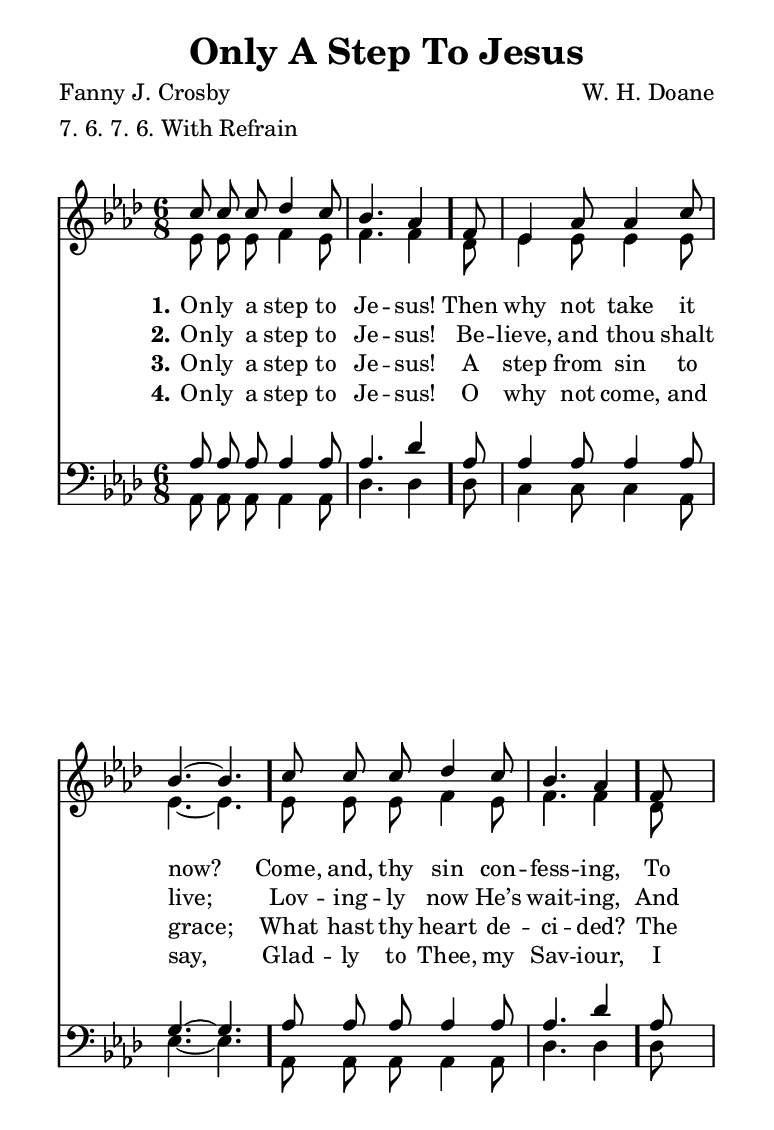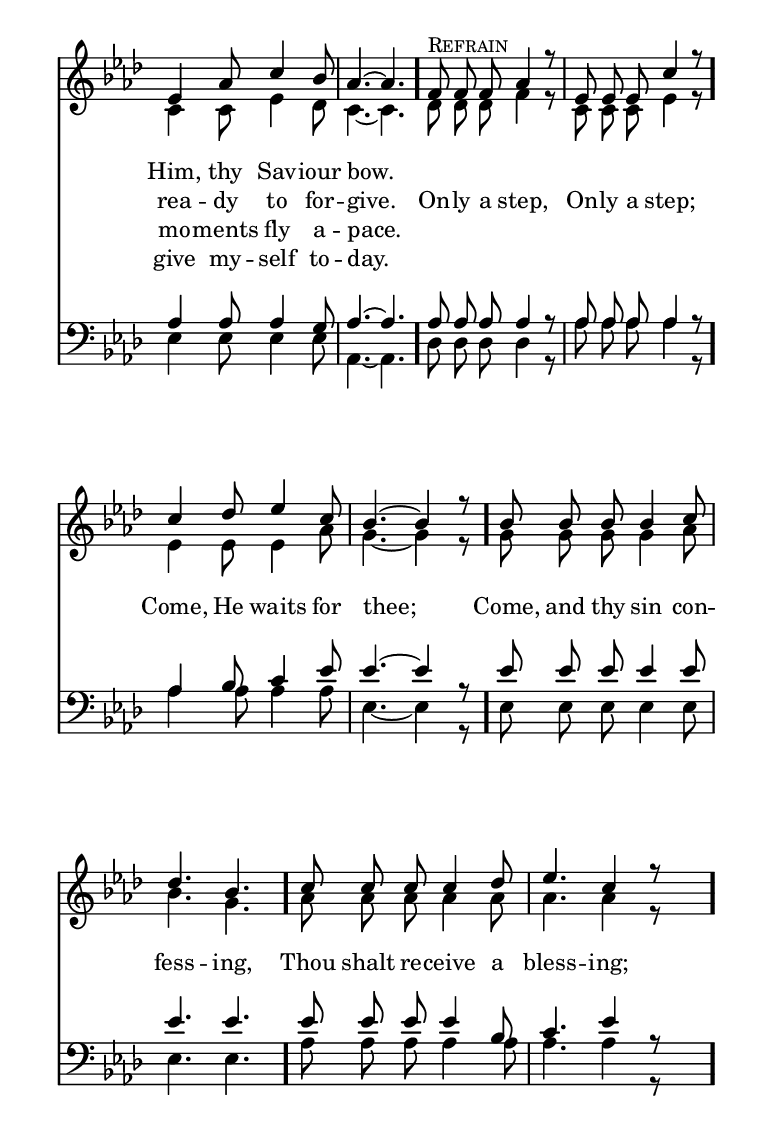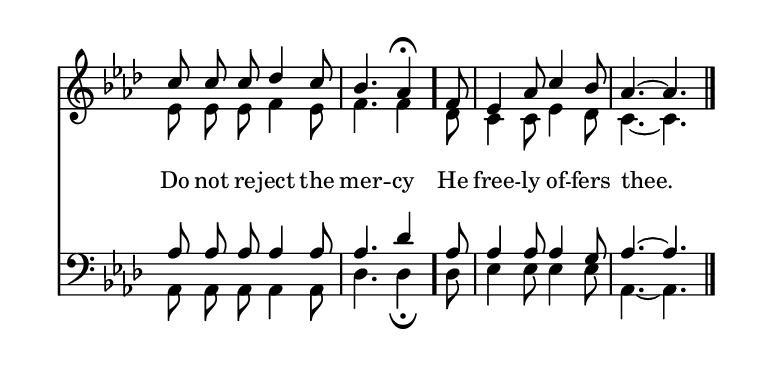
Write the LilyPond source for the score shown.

\include "common/global.ily"
\paper {
  \include "common/paper.ily"
}

\header{
  hymnnumber = "113"
  title = "Only A Step To Jesus"
  tunename = ""
  meter = "7. 6. 7. 6. With Refrain"
  poet = "Fanny J. Crosby"
  composer = "W. H. Doane"
  %copyright = ""
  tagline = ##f
}

% for fermata in MIDI
ta = { \tempo 4=80 }
tb = { \tempo 4=40 }

patternAA = { \ta c8 c8 c8 c4 c8 | c4. c4 }
patternAB = { \ta c8 c8 c8 c4 c8 | c4. c4. }
patternAC = { \ta c8 c8 c8 c4 c8 | c4. c4 }
patternAD = { \ta c8 c8 c8 c4 c8 | c4. \tb c4 }

patternBA = { \ta c8 | c4 c8 c4 c8 | c4. ~ c4. }

patternCA = { \ta c8 c8 c8 c4 c8 }
patternCB = { \ta c4 c8 c4 c8 | c4. ~ c4 c8 }

global = {
  \include "common/overrides.ily"
  \override Staff.TimeSignature.style = #'()
  \time 6/8
  \override Score.MetronomeMark.transparent = ##t % hide all fermata changes too
  \ta
  \key aes \major
  %\partial 4
  \autoBeamOff
}

notesSoprano = {
\global
\relative c'' {

  \changePitch \patternAA { c c c des c | bes aes }
  \changePitch \patternBA { f | ees aes aes c | bes bes }
  \changePitch \patternAA { c c c des c | bes aes }
  \changePitch \patternBA { f | ees aes c bes | aes aes }

  << s^\markup { \small \caps "Refrain" }
  \changePitch \patternCA { f f f aes r | ees ees ees c' r } >>
  \changePitch \patternCB { c des ees c | bes bes r }
  \changePitch \patternAB { bes bes bes bes c | des bes }
  \changePitch \patternAC { c c c c des | ees c r }
  \changePitch \patternAD { c c c des c | bes aes \fermata }
  \changePitch \patternBA { f | ees aes c bes | aes aes }

  \bar "|."

}
}

notesAlto = {
\global
\relative e' {

  \changePitch \patternAA { ees ees ees f ees | f f }
  \changePitch \patternBA { des | ees ees ees ees | ees ees }
  \changePitch \patternAA { ees ees ees f ees | f f }
  \changePitch \patternBA { des | c c ees des | c c }

  \changePitch \patternCA { des des des f r | c c c ees r }
  \changePitch \patternCB { ees ees ees aes | g g r }
  \changePitch \patternAB { g g g g aes | bes g }
  \changePitch \patternAC { aes aes aes aes aes | aes aes r }
  \changePitch \patternAA { ees ees ees f ees | f f }
  \changePitch \patternBA { des | c c ees des | c c }

}
}

notesTenor = {
\global
\relative a {

  \changePitch \patternAA { aes aes aes aes aes | aes des }
  \changePitch \patternBA { aes | aes aes aes aes | g g }
  \changePitch \patternAA { aes aes aes aes aes | aes des }
  \changePitch \patternBA { aes | aes aes aes g | aes aes }

  \changePitch \patternCA { aes aes aes aes r | aes aes aes aes r }
  \changePitch \patternCB { aes bes c ees | ees ees r }
  \changePitch \patternAB { ees ees ees ees ees | ees ees }
  \changePitch \patternAC { ees ees ees ees bes | c ees r }
  \changePitch \patternAA { aes, aes aes aes aes | aes des }
  \changePitch \patternBA { aes | aes aes aes g | aes aes }

}
}

notesBass = {
\global
\relative f, {

  \changePitch \patternAA { aes aes aes aes aes | des des }
  \changePitch \patternBA { des | c c c aes | ees' ees }
  \changePitch \patternAA { aes, aes aes aes aes | des des }
  \changePitch \patternBA { des | ees ees ees ees | aes, aes }

  \changePitch \patternCA { des des des des r | aes' aes aes aes r }
  \changePitch \patternCB { aes aes aes aes | ees ees r }
  \changePitch \patternAB { ees ees ees ees ees | ees ees }
  \changePitch \patternAC { aes aes aes aes aes | aes aes r }
  \changePitch \patternAA { aes, aes aes aes aes | des des \fermata }
  \changePitch \patternBA { des | ees ees ees ees | aes, aes }

}
}

Refrain = \lyricmode {

On -- ly a step, On -- ly a step; \bar "."
Come, He waits for thee; \bar "."
Come, and thy sin con -- fess -- ing, \bar "."
Thou shalt re -- ceive a bless -- ing; \bar "."
Do not re -- ject the mer -- cy \bar "."
He free -- ly of -- fers thee. \bar "."

}

wordsA = \lyricmode {
\set stanza = "1."

On -- ly a step to Je -- sus! \bar "."
Then why not take it now? \bar "."
Come, and, thy sin con -- fess -- ing, \bar "."
To Him, thy Sav -- iour bow. \bar "." % original has "Thy"

}

wordsB = \lyricmode {
\set stanza = "2."

On -- ly a step to Je -- sus!
Be -- lieve, and thou shalt live;
Lov -- ing -- ly now He’s wait -- ing,
And rea -- dy to for -- give.

\Refrain

}

wordsC = \lyricmode {
\set stanza = "3."

On -- ly a step to Je -- sus!
A step from sin to grace;
What hast thy heart de -- ci -- ded?
The mo -- ments fly a -- pace.

}

wordsD = \lyricmode {
\set stanza = "4."

On -- ly a step to Je -- sus!
O why not come, and say,
Glad -- ly to Thee, my Sav -- iour,
I give my -- self to -- day.

}

\score {
  \context ChoirStaff <<
    \context Staff = upper <<
      \set ChoirStaff.systemStartDelimiter = #'SystemStartBar
      \context Voice  = sopranos { \voiceOne << \notesSoprano >> }
      \context Voice  = altos { \voiceTwo << \notesAlto >> }
      \context Lyrics = one   \lyricsto sopranos \wordsA
      \context Lyrics = two   \lyricsto sopranos \wordsB
      \context Lyrics = three \lyricsto sopranos \wordsC
      \context Lyrics = four  \lyricsto sopranos \wordsD
    >>
    \context Staff = men <<
      \clef bass
      \context Voice  = tenors { \voiceOne << \notesTenor >> }
      \context Voice  = basses { \voiceTwo << \notesBass >> }
    >>
  >>
  \layout {
    \include "common/layout.ily"
  }
  \midi{
    \include "common/midi.ily"
  }
}

\version "2.18.0"  % necessary for upgrading to future LilyPond versions.

% vi:set et ts=2 sw=2 ai nocindent syntax=lilypond:
